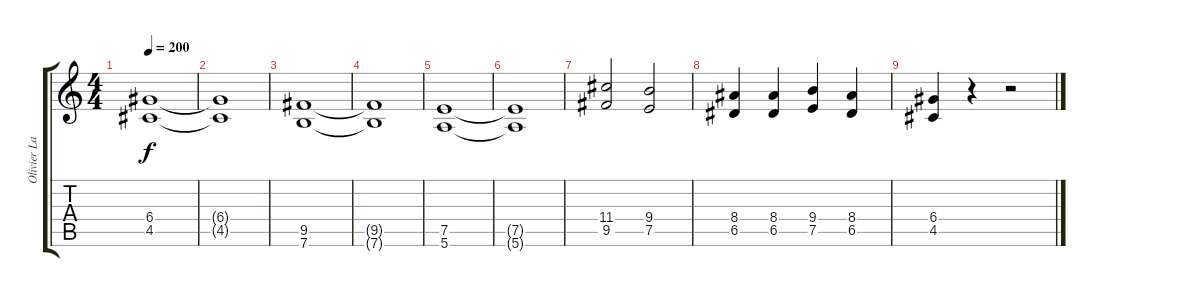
\track ("Olivier Lavoie" "Olivier La") {instrument overdrivenguitar}
\staff {score tabs}
\tuning (E4 B3 G3 D3 A2 E2) {hide}
\ts (4 4)
\tempo 200
\clef g2
\ks c
(6.4 4.5).1{dy f volume 15} |
(6.4{t} 4.5{t}).1 |
(9.5 7.6).1 |
(9.5{t} 7.6{t}).1 |
(7.5 5.6).1 |
(7.5{t} 5.6{t}).1 |
(11.4 9.5).2 (9.4 7.5).2 |
(8.4 6.5).4 (8.4 6.5).4 (9.4 7.5).4 (8.4 6.5).4 |
(6.4 4.5).4 r.4 r.2
